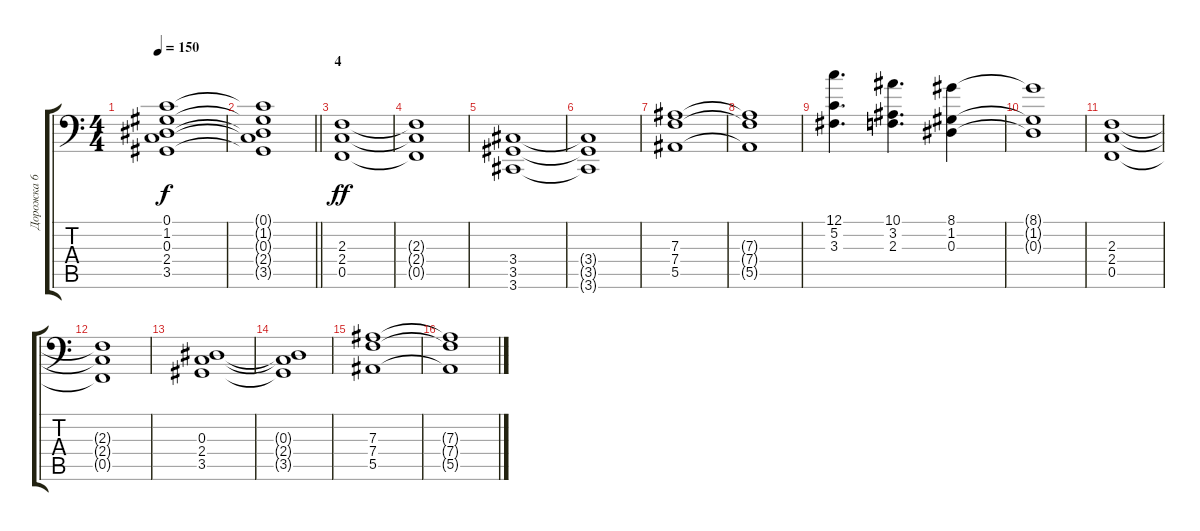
\track ("Дорожка 6" "Дорожка 6") {instrument stringensemble1}
\staff {score tabs}
\tuning (C4 G3 Eb3 Bb2 F2 Bb1) {hide}
\ts (4 4)
\tempo 150
\clef f4
\ks c
(0.1 1.2 0.3 2.4 3.5).1{dy f} |
\barLineRight lightlight
(0.1{t} 1.2{t} 0.3{t} 2.4{t} 3.5{t}).1 |
\section ("" "4")
(2.3 2.4 0.5).1{dy ff} |
(2.3{t} 2.4{t} 0.5{t}).1 |
(3.4 3.5 3.6).1 |
(3.4{t} 3.5{t} 3.6{t}).1 |
(7.3 7.4 5.5).1 |
(7.3{t} 7.4{t} 5.5{t}).1 |
(12.1 5.2 3.3).4{d} (10.1 3.2 2.3).4{d} (8.1 1.2 0.3).4 |
(8.1{t} 1.2{t} 0.3{t}).1 |
(2.3 2.4 0.5).1 |
(2.3{t} 2.4{t} 0.5{t}).1 |
(0.3 2.4 3.5).1 |
(0.3{t} 2.4{t} 3.5{t}).1 |
(7.3 7.4 5.5).1 |
(7.3{t} 7.4{t} 5.5{t}).1
